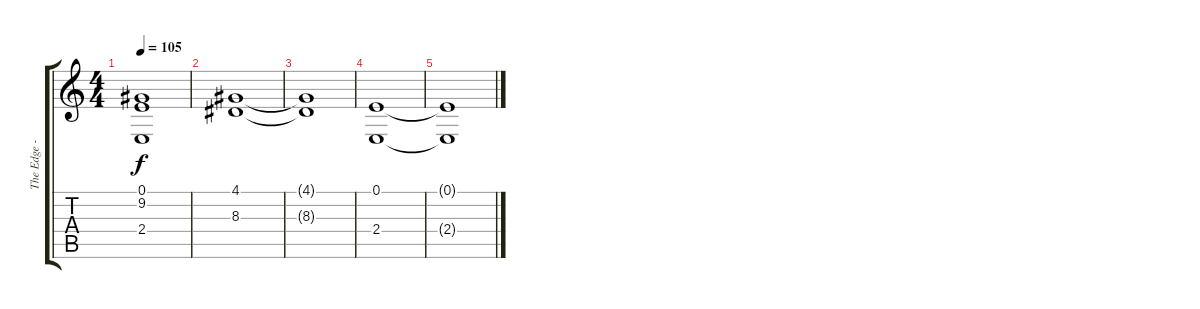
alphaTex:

\track ("The Edge - Keys" "The Edge -") {instrument clarinet}
\staff {score tabs}
\tuning (E4 B3 G3 D3 A2 E2) {hide}
\ts (4 4)
\tempo 105
\clef g2
\ks c
(0.1{t} 9.2{t} 2.4{t}).1{dy f} |
(4.1 8.3).1 |
(4.1{t} 8.3{t}).1 |
(0.1 2.4).1 |
(0.1{t} 2.4{t}).1
